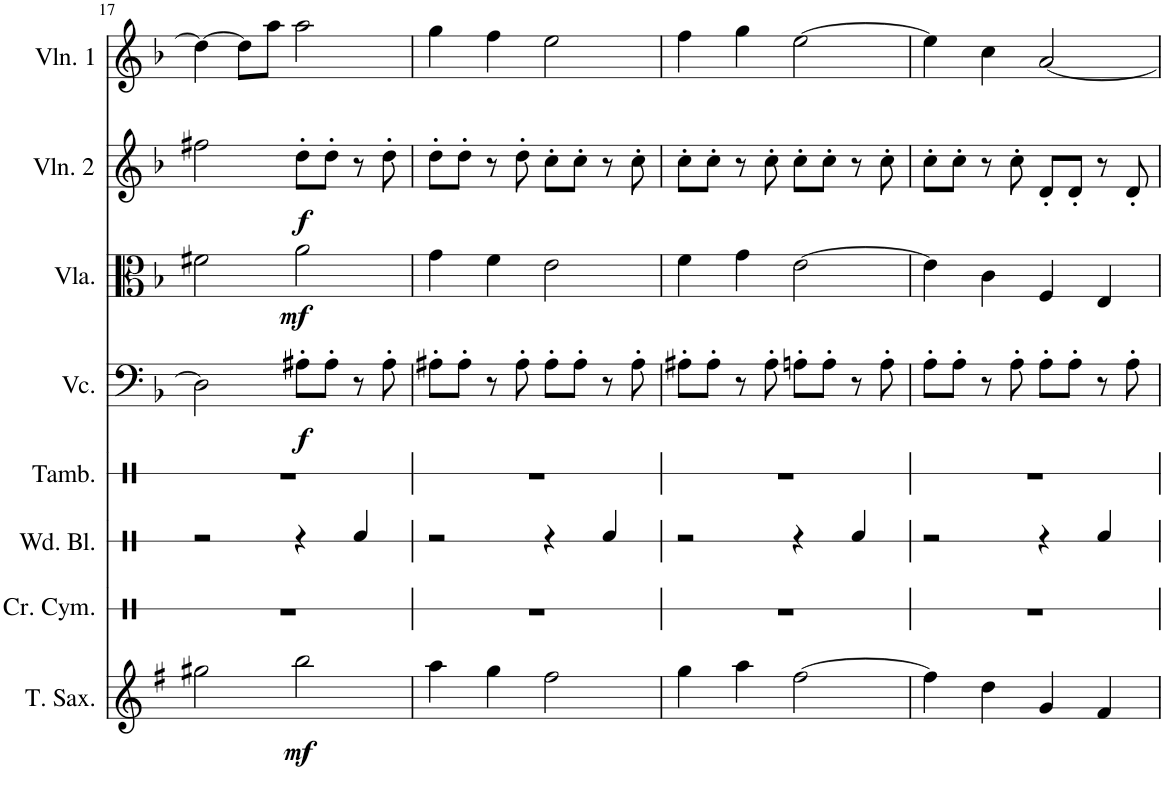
**kern	**dynam	**kern	**kern	**kern	**kern	**dynam	**kern	**dynam	**kern	**dynam	**kern
*part8	*part8	*part7	*part6	*part5	*part4	*part4	*part3	*part3	*part2	*part2	*part1
*staff8	*staff8	*staff7	*staff6	*staff5	*staff4	*staff4	*staff3	*staff3	*staff2	*staff2	*staff1
*I"Tenor Saxophone	*	*I"Crash Cymbal	*I"Wood Blocks	*I"Tambourine	*I"Violoncello	*	*I"Viola	*	*I"Violin 2	*	*I"Violin 1
*I'T. Sax.	*	*I'Cr. Cym.	*I'Wd. Bl.	*I'Tamb.	*I'Vc.	*	*I'Vla.	*	*I'Vln. 2	*	*I'Vln. 1
!!LO:PB:g=z
*clefG2	*	*clefX	*clefX	*clefX	*clefF4	*	*clefC3	*	*clefG2	*	*clefG2
*Trd8c14	*	*	*	*	*	*	*	*	*	*	*
*k[f#]	*	*k[]	*k[]	*k[]	*k[b-]	*	*k[b-]	*	*k[b-]	*	*k[b-]
*M4/4	*	*M4/4	*M4/4	*M4/4	*M4/4	*	*M4/4	*	*M4/4	*	*M4/4
=17	=17	=17	=17	=17	=17	=17	=17	=17	=17	=17	=17
2gg#X\	.	1r	2r	1r	2D\]	.	2f#X\	.	2ff#X\	.	4dd\_
.	.	.	.	.	.	.	.	.	.	.	8dd\L]
.	.	.	.	.	.	.	.	.	.	.	8aa\J
!	!LO:DY:b	!	!	!	!	!LO:DY:b	!	!LO:DY:b	!	!LO:DY:b	!
2bb\	mf	.	4r	.	8A#X'\L	f	2a\	mf	8dd'\L	f	2aa\
.	.	.	.	.	8A#'\J	.	.	.	8dd'\J	.	.
.	.	.	4Rf/	.	8r	.	.	.	8r	.	.
.	.	.	.	.	8A#'\	.	.	.	8dd'\	.	.
=18	=18	=18	=18	=18	=18	=18	=18	=18	=18	=18	=18
4aa\	.	1r	2r	1r	8A#X'\L	.	4g\	.	8dd'\L	.	4gg\
.	.	.	.	.	8A#'\J	.	.	.	8dd'\J	.	.
4gg\	.	.	.	.	8r	.	4f\	.	8r	.	4ff\
.	.	.	.	.	8A#'\	.	.	.	8dd'\	.	.
2ff#\	.	.	4r	.	8A#'\L	.	2e\	.	8cc'\L	.	2ee\
.	.	.	.	.	8A#'\J	.	.	.	8cc'\J	.	.
.	.	.	4Rf/	.	8r	.	.	.	8r	.	.
.	.	.	.	.	8A#'\	.	.	.	8cc'\	.	.
=19	=19	=19	=19	=19	=19	=19	=19	=19	=19	=19	=19
4gg\	.	1r	2r	1r	8A#X'\L	.	4f\	.	8cc'\L	.	4ff\
.	.	.	.	.	8A#'\J	.	.	.	8cc'\J	.	.
4aa\	.	.	.	.	8r	.	4g\	.	8r	.	4gg\
.	.	.	.	.	8A#'\	.	.	.	8cc'\	.	.
[2ff#\	.	.	4r	.	8An'\L	.	[2e\	.	8cc'\L	.	[2ee\
.	.	.	.	.	8A'\J	.	.	.	8cc'\J	.	.
.	.	.	4Rf/	.	8r	.	.	.	8r	.	.
.	.	.	.	.	8A'\	.	.	.	8cc'\	.	.
=20	=20	=20	=20	=20	=20	=20	=20	=20	=20	=20	=20
4ff#\]	.	1r	2r	1r	8A'\L	.	4e\]	.	8cc'\L	.	4ee\]
.	.	.	.	.	8A'\J	.	.	.	8cc'\J	.	.
4dd\	.	.	.	.	8r	.	4c\	.	8r	.	4cc\
.	.	.	.	.	8A'\	.	.	.	8cc'\	.	.
4g/	.	.	4r	.	8A'\L	.	4F/	.	8d'/L	.	[2a/
.	.	.	.	.	8A'\J	.	.	.	8d'/J	.	.
4f#/	.	.	4Rf/	.	8r	.	4E/	.	8r	.	.
.	.	.	.	.	8A'\	.	.	.	8d'/	.	.
=	=	=	=	=	=	=	=	=	=	=	=
*-	*-	*-	*-	*-	*-	*-	*-	*-	*-	*-	*-
